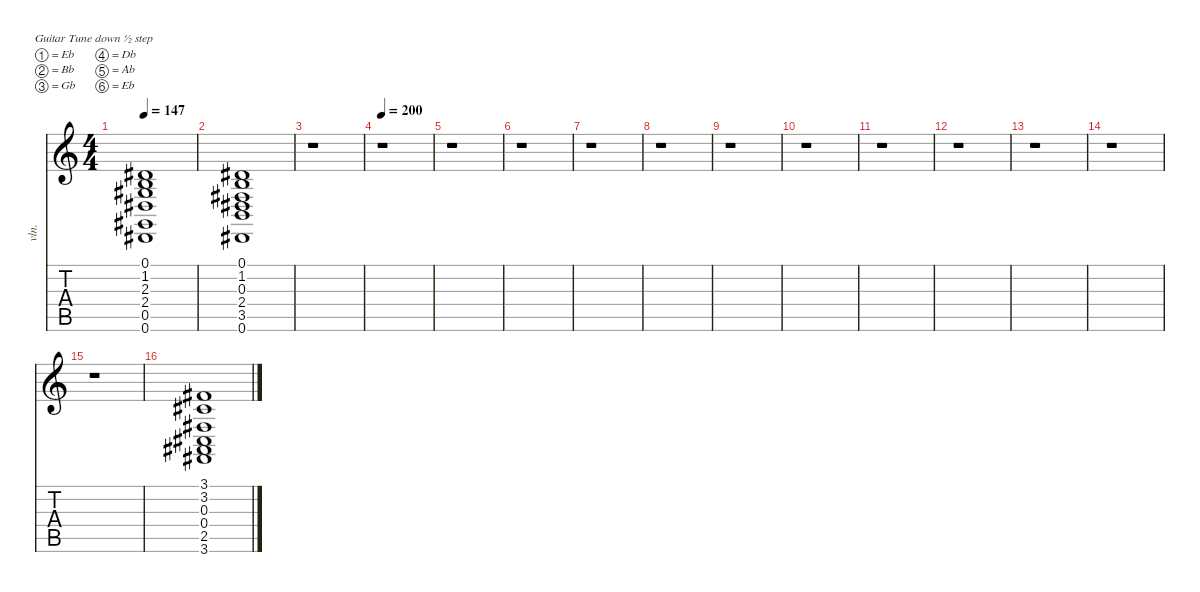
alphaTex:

\defaultSystemsLayout 4
\hideDynamics
\bracketExtendMode nobrackets
\otherSystemsTrackNameOrientation horizontal
\track ("Keyboards" "vln.") {instrument synthstrings2}
\staff {score tabs}
\tuning (Eb4 Bb3 Gb3 Db3 Ab2 Eb2)
\ts (4 4)
\tempo 147
\clef g2
\ks c
(0.1{acc #} 1.2 2.3{acc #} 2.4{acc #} 0.5{acc #} 0.6{acc #}).1{dy f beam Up} |
(0.1{acc #} 1.2 0.3{acc #} 2.4{acc #} 3.5 0.6{acc #}).1{beam Up} |
r.1{beam Down} |
\tempo 200
r.1{beam Down} |
r.1{beam Down} |
r.1{beam Down} |
r.1{beam Down} |
r.1{beam Down} |
r.1{beam Down} |
r.1{beam Down} |
r.1{beam Down} |
r.1{beam Down} |
r.1{beam Down} |
r.1{beam Down} |
r.1{beam Down} |
(3.1{acc #} 3.2{acc #} 0.3{acc #} 0.4{acc #} 2.5{acc #} 3.6{acc #}).1{beam Up}
